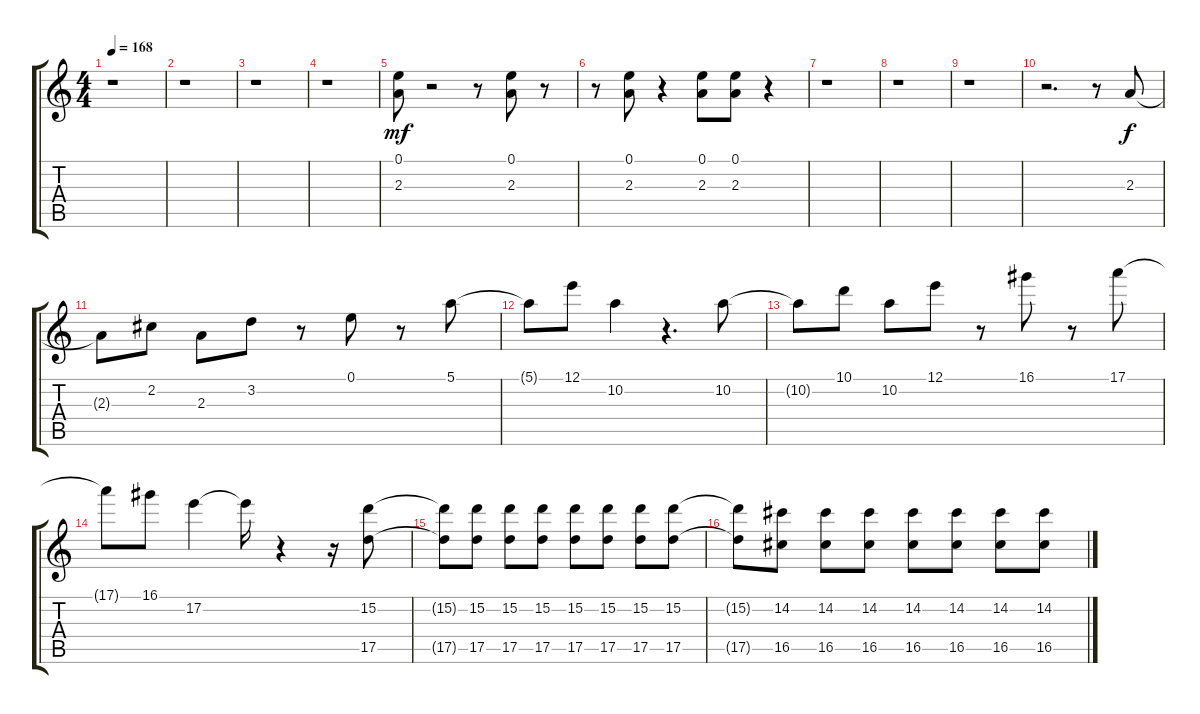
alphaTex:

\track "" {instrument overdrivenguitar}
\staff {score tabs}
\tuning (E4 B3 G3 D3 A2 E2) {hide}
\ts (4 4)
\tempo 168
\clef g2
\ks c
r.1{dy f} |
r.1 |
r.1 |
r.1 |
(0.1 2.3).8{dy mf} r.2 r.8 (0.1 2.3).8 r.8 |
r.8 (0.1 2.3).8 r.4 (0.1 2.3).8 (0.1 2.3).8 r.4 |
r.1 |
r.1 |
r.1 |
r.2{d} r.8 2.3.8{dy f} |
2.3{t}.8 2.2.8 2.3.8 3.2.8 r.8 0.1.8 r.8 5.1.8 |
5.1{t}.8 12.1.8 10.2.4 r.4{d} 10.2.8 |
10.2{t}.8 10.1.8 10.2.8 12.1.8 r.8 16.1.8 r.8 17.1.8 |
17.1{t}.8 16.1.8 17.2.4 17.2{t}.16 r.4 r.16 (15.2 17.5).8 |
(15.2{t} 17.5{t}).8 (15.2 17.5).8 (15.2 17.5).8 (15.2 17.5).8 (15.2 17.5).8 (15.2 17.5).8 (15.2 17.5).8 (15.2 17.5).8 |
(15.2{t} 17.5{t}).8 (14.2 16.5).8 (14.2 16.5).8 (14.2 16.5).8 (14.2 16.5).8 (14.2 16.5).8 (14.2 16.5).8 (14.2 16.5).8
